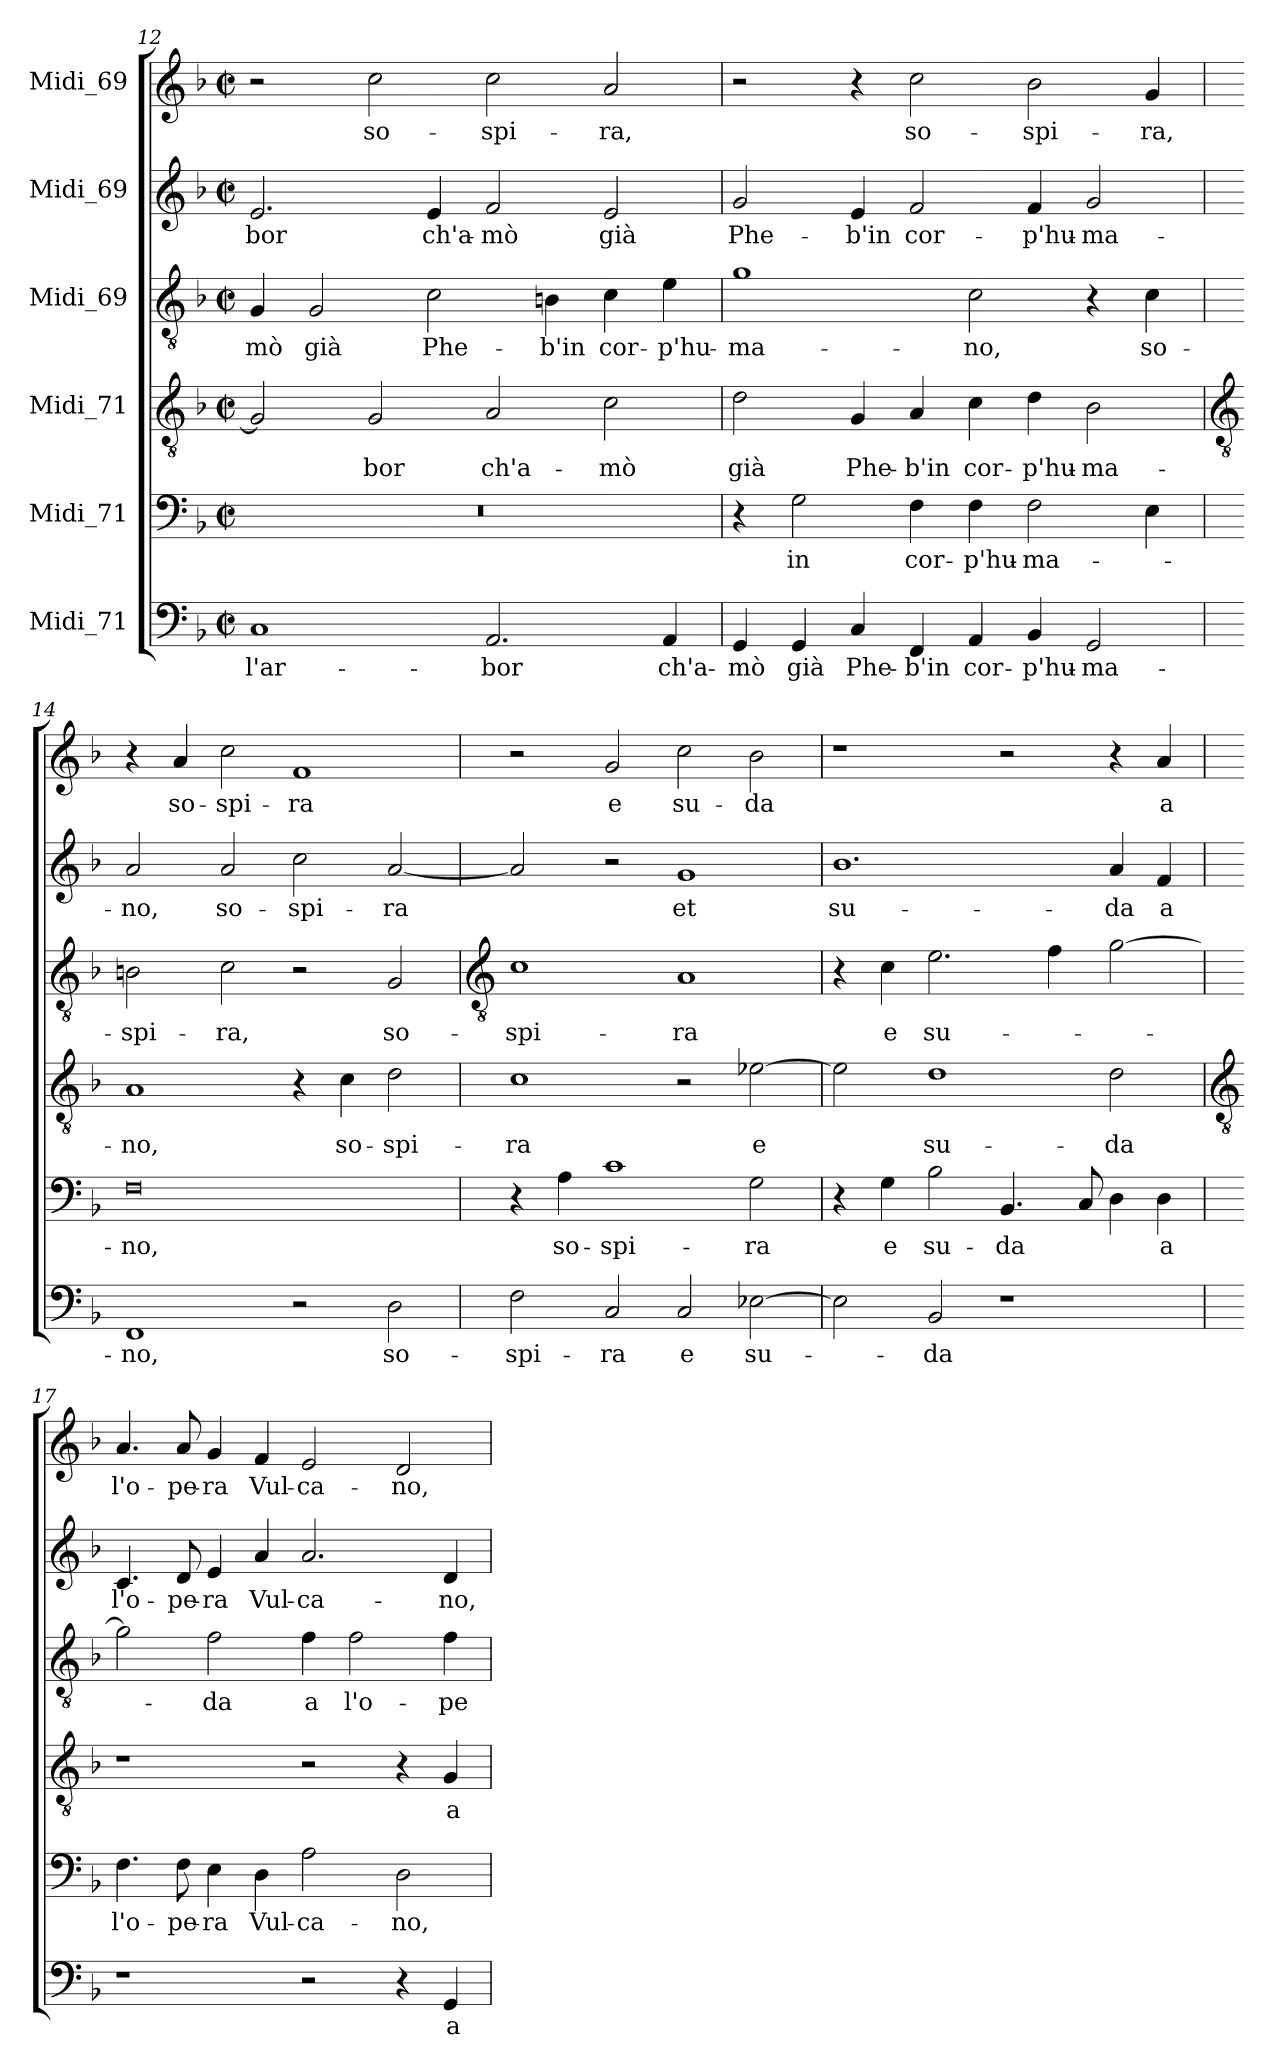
**kern	**text	**kern	**text	**kern	**text	**kern	**text	**kern	**text	**kern	**text
*part6	*part6	*part5	*part5	*part4	*part4	*part3	*part3	*part2	*part2	*part1	*part1
*staff6	*staff6	*staff5	*staff5	*staff4	*staff4	*staff3	*staff3	*staff2	*staff2	*staff1	*staff1
*I"Midi_71	*	*I"Midi_71	*	*I"Midi_71	*	*I"Midi_69	*	*I"Midi_69	*	*I"Midi_69	*
!!LO:LB:g=z
*clefF4	*	*clefF4	*	*clefGv2	*	*clefGv2	*	*clefG2	*	*clefG2	*
*k[b-]	*	*k[b-]	*	*k[b-]	*	*k[b-]	*	*k[b-]	*	*k[b-]	*
*F:	*	*F:	*	*F:	*	*F:	*	*F:	*	*F:	*
*M4/2	*	*M4/2	*	*M4/2	*	*M4/2	*	*M4/2	*	*M4/2	*
*met(c|)	*	*met(c|)	*	*met(c|)	*	*met(c|)	*	*met(c|)	*	*met(c|)	*
=12	=12	=12	=12	=12	=12	=12	=12	=12	=12	=12	=12
!	!LO:LY:b	!	!	!	!	!	!LO:LY:b	!	!LO:LY:b	!	!
1C	l'ar-	0r	.	2G]	.	4G	-mò	2.e	-bor	2r	.
!	!	!	!	!	!	!	!LO:LY:b	!	!	!	!
.	.	.	.	.	.	2G	già	.	.	.	.
!	!	!	!	!	!LO:LY:b	!	!	!	!	!	!LO:LY:b
.	.	.	.	2G	bor	.	.	.	.	2cc	so-
!	!	!	!	!	!	!	!LO:LY:b	!	!LO:LY:b	!	!
.	.	.	.	.	.	2c	Phe-	4e	ch'a-	.	.
!	!LO:LY:b	!	!	!	!LO:LY:b	!	!	!	!LO:LY:b	!	!LO:LY:b
2.AA	-bor	.	.	2A	ch'a-	.	.	2f	-mò	2cc	-spi-
!	!	!	!	!	!	!	!LO:LY:b	!	!	!	!
.	.	.	.	.	.	4Bn	-b'in	.	.	.	.
!	!	!	!	!	!LO:LY:b	!	!LO:LY:b	!	!LO:LY:b	!	!LO:LY:b
.	.	.	.	2c	-mò	4c	cor-	2e	già	2a	-ra,
!	!LO:LY:b	!	!	!	!	!	!LO:LY:b	!	!	!	!
4AA	ch'a-	.	.	.	.	4e	-p'hu-	.	.	.	.
=13	=13	=13	=13	=13	=13	=13	=13	=13	=13	=13	=13
!	!LO:LY:b	!	!	!	!LO:LY:b	!	!LO:LY:b	!	!LO:LY:b	!	!
4GG	-mò	4r	.	2d	già	1g	-ma-	2g	Phe-	2r	.
!	!LO:LY:b	!	!LO:LY:b	!	!	!	!	!	!	!	!
4GG	già	2G	in	.	.	.	.	.	.	.	.
!	!LO:LY:b	!	!	!	!LO:LY:b	!	!	!	!LO:LY:b	!	!
4C	Phe-	.	.	4G	Phe-	.	.	4e	-b'in	4r	.
!	!LO:LY:b	!	!LO:LY:b	!	!LO:LY:b	!	!	!	!LO:LY:b	!	!LO:LY:b
4FF	-b'in	4F	cor-	4A	-b'in	.	.	2f	cor-	2cc	so-
!	!LO:LY:b	!	!LO:LY:b	!	!LO:LY:b	!	!LO:LY:b	!	!	!	!
4AA	cor-	4F	-p'hu-	4c	cor-	2c	-no,	.	.	.	.
!	!LO:LY:b	!	!LO:LY:b	!	!LO:LY:b	!	!	!	!LO:LY:b	!	!LO:LY:b
4BB-	-p'hu-	2F	-ma-	4d	-p'hu-	.	.	4f	-p'hu-	2b-	-spi-
!	!LO:LY:b	!	!	!	!LO:LY:b	!	!	!	!LO:LY:b	!	!
2GG	-ma-	.	.	2B-	-ma-	4r	.	2g	-ma-	.	.
!	!	!	!	!	!	!	!LO:LY:b	!	!	!	!LO:LY:b
.	.	4E	.	.	.	4c	so-	.	.	4g	-ra,
!!LO:LB:g=z
=14	=14	=14	=14	=14	=14	=14	=14	=14	=14	=14	=14
*	*	*	*	*clefGv2	*	*	*	*	*	*	*
!	!LO:LY:b	!	!LO:LY:b	!	!LO:LY:b	!	!LO:LY:b	!	!LO:LY:b	!	!
1FF	-no,	0F	-no,	1A	-no,	2Bn	-spi-	2a	-no,	4r	.
!	!	!	!	!	!	!	!	!	!	!	!LO:LY:b
.	.	.	.	.	.	.	.	.	.	4a	so-
!	!	!	!	!	!	!	!LO:LY:b	!	!LO:LY:b	!	!LO:LY:b
.	.	.	.	.	.	2c	-ra,	2a	so-	2cc	-spi-
!	!	!	!	!	!	!	!	!	!LO:LY:b	!	!LO:LY:b
2r	.	.	.	4r	.	2r	.	2cc	-spi-	1f	-ra
!	!	!	!	!	!LO:LY:b	!	!	!	!	!	!
.	.	.	.	4c	so-	.	.	.	.	.	.
!	!LO:LY:b	!	!	!	!LO:LY:b	!	!LO:LY:b	!	!LO:LY:b	!	!
2D	so-	.	.	2d	-spi-	2G	so-	[2a	-ra	.	.
!!LO:LB:g=z
=15	=15	=15	=15	=15	=15	=15	=15	=15	=15	=15	=15
*	*	*	*	*	*	*clefGv2	*	*	*	*	*
!	!LO:LY:b	!	!	!	!LO:LY:b	!	!LO:LY:b	!	!	!	!
2F	-spi-	4r	.	1c	-ra	1c	-spi-	2a]	.	2r	.
!	!	!	!LO:LY:b	!	!	!	!	!	!	!	!
.	.	4A	so-	.	.	.	.	.	.	.	.
!	!LO:LY:b	!	!LO:LY:b	!	!	!	!	!	!	!	!LO:LY:b
2C	-ra	1c	-spi-	.	.	.	.	2r	.	2g	e
!	!LO:LY:b	!	!	!	!	!	!LO:LY:b	!	!LO:LY:b	!	!LO:LY:b
2C	e	.	.	2r	.	1A	-ra	1g	et	2cc	su-
!	!LO:LY:b	!	!LO:LY:b	!	!LO:LY:b	!	!	!	!	!	!LO:LY:b
[2E-X	su-	2G	-ra	[2e-X	e	.	.	.	.	2b-	-da
=16	=16	=16	=16	=16	=16	=16	=16	=16	=16	=16	=16
!	!	!	!	!	!	!	!	!	!LO:LY:b	!	!
2E-]	.	4r	.	2e-]	.	4r	.	1.b-	su-	1r	.
!	!	!	!LO:LY:b	!	!	!	!LO:LY:b	!	!	!	!
.	.	4G	e	.	.	4c	e	.	.	.	.
!	!LO:LY:b	!	!LO:LY:b	!	!LO:LY:b	!	!LO:LY:b	!	!	!	!
2BB-	-da	2B-	su-	1d	su-	2.e	su-	.	.	.	.
!	!	!	!LO:LY:b	!	!	!	!	!	!	!	!
1r	.	4.BB-	-da	.	.	.	.	.	.	2r	.
.	.	.	.	.	.	4f	.	.	.	.	.
.	.	8C	.	.	.	.	.	.	.	.	.
!	!	!	!	!	!LO:LY:b	!	!	!	!LO:LY:b	!	!
.	.	4D	.	2d	-da	[2g	.	4a	-da	4r	.
!	!	!	!LO:LY:b	!	!	!	!	!	!LO:LY:b	!	!LO:LY:b
.	.	4D	a	.	.	.	.	4f	a	4a	a
!!LO:LB:g=z
=17	=17	=17	=17	=17	=17	=17	=17	=17	=17	=17	=17
*	*	*	*	*clefGv2	*	*	*	*	*	*	*
!	!	!	!LO:LY:b	!	!	!	!	!	!LO:LY:b	!	!LO:LY:b
1r	.	4.F	l'o-	1r	.	2g]	.	4.c	l'o-	4.a	l'o-
!	!	!	!LO:LY:b	!	!	!	!	!	!LO:LY:b	!	!LO:LY:b
.	.	8F	-pe-	.	.	.	.	8d	-pe-	8a	-pe-
!	!	!	!LO:LY:b	!	!	!	!LO:LY:b	!	!LO:LY:b	!	!LO:LY:b
.	.	4E	-ra	.	.	2f	-da	4e	-ra	4g	-ra
!	!	!	!LO:LY:b	!	!	!	!	!	!LO:LY:b	!	!LO:LY:b
.	.	4D	Vul-	.	.	.	.	4a	Vul-	4f	Vul-
!	!	!	!LO:LY:b	!	!	!	!LO:LY:b	!	!LO:LY:b	!	!LO:LY:b
2r	.	2A	-ca-	2r	.	4f	a	2.a	-ca-	2e	-ca-
!	!	!	!	!	!	!	!LO:LY:b	!	!	!	!
.	.	.	.	.	.	2f	l'o-	.	.	.	.
!	!	!	!LO:LY:b	!	!	!	!	!	!	!	!LO:LY:b
4r	.	2D	-no,	4r	.	.	.	.	.	2d	-no,
!	!LO:LY:b	!	!	!	!LO:LY:b	!	!LO:LY:b	!	!LO:LY:b	!	!
4GG	a	.	.	4G	a	4f	-pe-	4d	-no,	.	.
=	=	=	=	=	=	=	=	=	=	=	=
*-	*-	*-	*-	*-	*-	*-	*-	*-	*-	*-	*-
